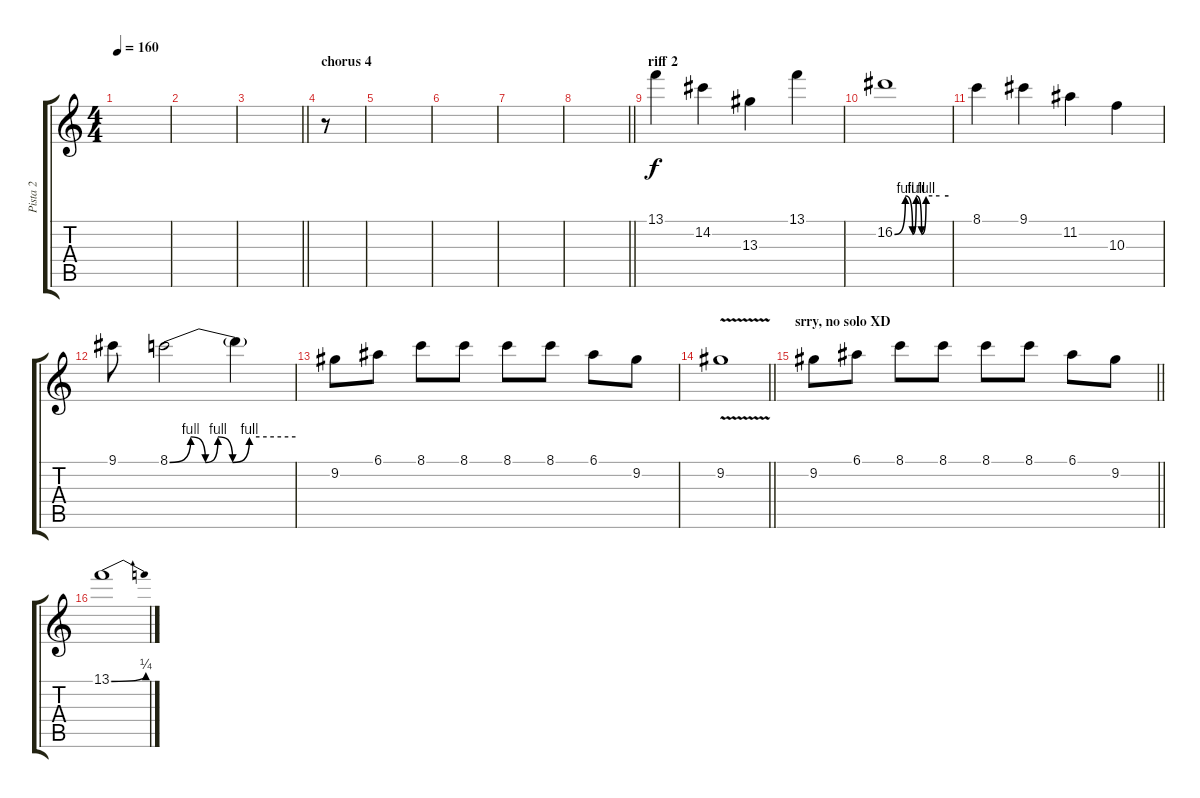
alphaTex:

\track ("Pista 2" "Pista 2") {instrument distortionguitar}
\staff {score tabs}
\tuning (E4 B3 G3 D3 A2 E2) {hide}
\ts (4 4)
\tempo 160
\clef g2
\ks c
|
|
\barLineRight lightlight
|
\section ("" "chorus 4")
r.8 |
|
|
|
\barLineRight lightlight
|
\section ("" "riff 2")
13.1.4 14.2.4 13.3.4 13.1.4 |
16.2{be (custom 0 0 12 4 20 0 24 4 30 0 35 4 50 4 60 4)}.1 |
8.1.4 9.1.4 11.2.4 10.3.4 |
9.1.8 8.1{be (custom 0 0 10 4 17 0 23 4 30 0 38 4 60 4)}.2 8.1{t}.4 |
9.2.8 6.1.8 8.1.8 8.1.8 8.1.8 8.1.8 6.1.8 9.2.8 |
\barLineRight lightlight
9.2{v}.1 |
\section ("" "srry, no solo XD")
\barLineRight lightlight
9.2.8 6.1.8 8.1.8 8.1.8 8.1.8 8.1.8 6.1.8 9.2.8 |
13.1{be (bend 0 0 60 1)}.1
